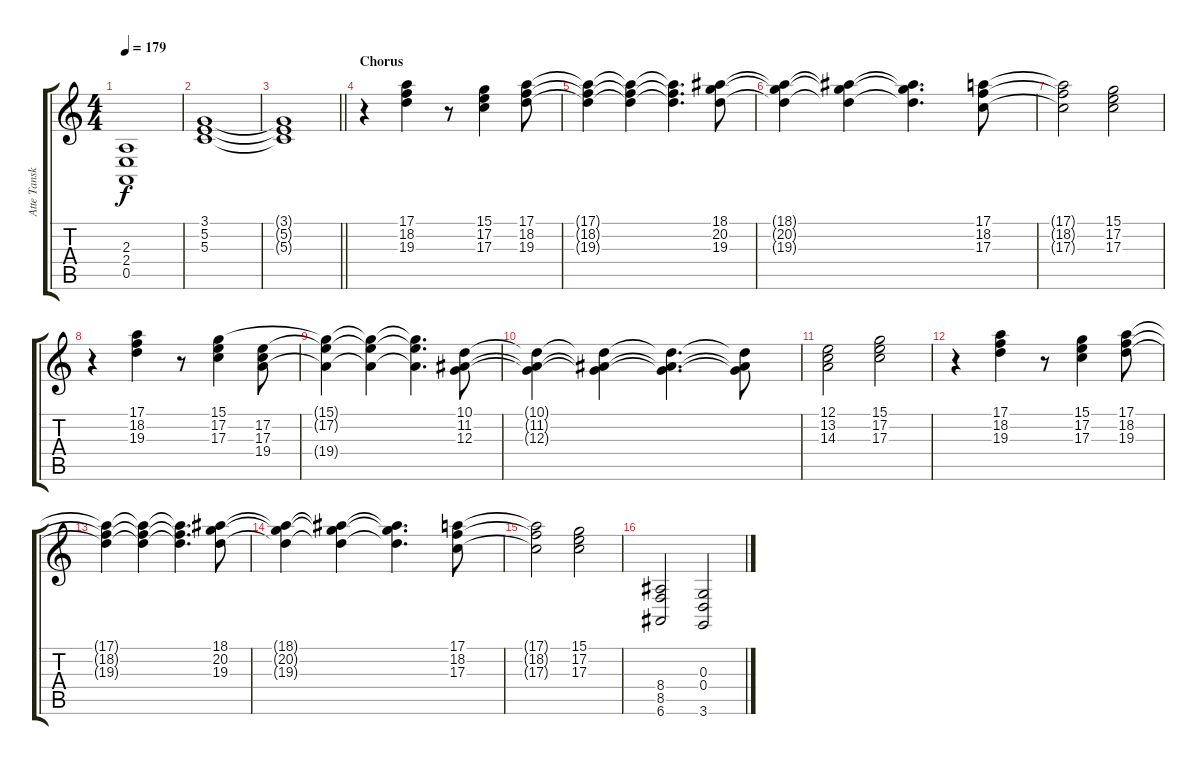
\track ("Atte Tanskanen (Keys)" "Atte Tansk") {instrument stringensemble1}
\staff {score tabs}
\tuning (E4 B3 G3 D3 A2 E2) {hide}
\ts (4 4)
\tempo 179
\clef g2
\ks c
(2.3{t} 2.4{t} 0.5{t}).1{dy f} |
(3.1 5.2 5.3).1{instrument stringensemble1} |
\barLineRight lightlight
(3.1{t} 5.2{t} 5.3{t}).1 |
\section ("" "Chorus")
r.4 (17.1 18.2 19.3).4 r.8 (15.1 17.2 17.3).4 (17.1 18.2 19.3).8 |
(17.1{t} 18.2{t} 19.3{t}).4 (17.1{t} 18.2{t} 19.3{t}).4 (17.1{t} 18.2{t} 19.3{t}).4{d} (18.1 20.2 19.3).8 |
(18.1{t} 20.2{t} 19.3{t}).4 (18.1{t} 20.2{t} 19.3{t}).4 (18.1{t} 20.2{t} 19.3{t}).4{d} (17.1 18.2 17.3).8 |
(17.1{t} 18.2{t} 17.3{t}).2 (15.1 17.2 17.3).2 |
r.4 (17.1 18.2 19.3).4 r.8 (15.1 17.2 17.3).4 (17.2 17.3 19.4).8 |
(15.1{t} 17.2{t} 19.4{t}).4 (15.1{t} 17.2{t} 19.4{t}).4 (15.1{t} 17.2{t} 19.4{t}).4{d} (10.1 11.2 12.3).8 |
(10.1{t} 11.2{t} 12.3{t}).4 (10.1{t} 11.2{t} 12.3{t}).4 (10.1{t} 11.2{t} 12.3{t}).4{d} (10.1{t} 11.2{t} 12.3{t}).8 |
(12.1 13.2 14.3).2 (15.1 17.2 17.3).2 |
r.4 (17.1 18.2 19.3).4 r.8 (15.1 17.2 17.3).4 (17.1 18.2 19.3).8 |
(17.1{t} 18.2{t} 19.3{t}).4 (17.1{t} 18.2{t} 19.3{t}).4 (17.1{t} 18.2{t} 19.3{t}).4{d} (18.1 20.2 19.3).8 |
(18.1{t} 20.2{t} 19.3{t}).4 (18.1{t} 20.2{t} 19.3{t}).4 (18.1{t} 20.2{t} 19.3{t}).4{d} (17.1 18.2 17.3).8 |
(17.1{t} 18.2{t} 17.3{t}).2 (15.1 17.2 17.3).2 |
(8.4 8.5 6.6).2 (0.3 0.4 3.6).2
